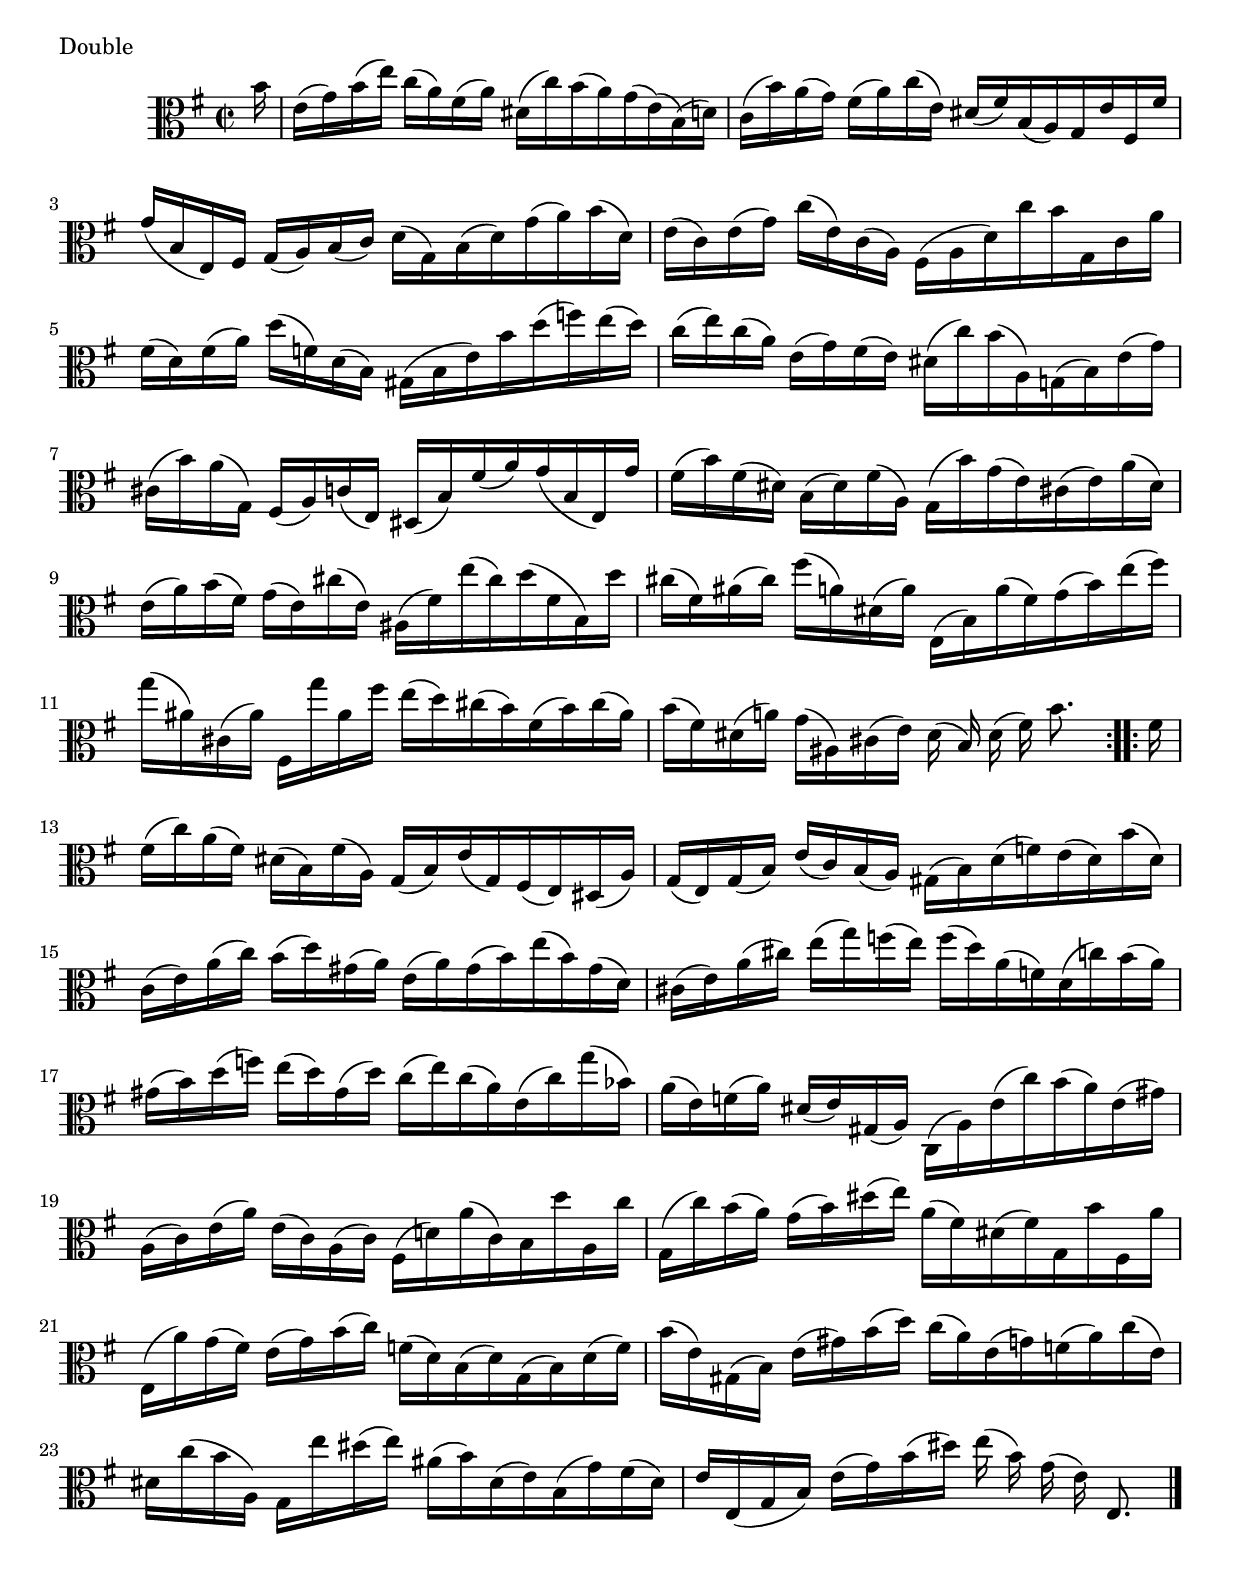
\version "2.16.0"

% Movement 2, Double

\version "2.24.3"

iiA =  {
  fis''16 |
  b'16(   d''16)  fis''16(   b''16)  g''16(   e''16)  cis''16(   e''16)  
  ais'16(   g''16)  fis''16(   e''16)  d''16(   b'16)(   fis'16)(   a'16)  |
  % 2
  g'16(   fis''16)  e''16(   d''16)  cis''16(   e''16)  g''16(   b'16)  
  ais'16(   cis''16)  fis'16(   e'16)  d'16  b'16  cis'16  cis''16  |
  % 3
  d''16(  fis'16   b16)  cis'16  d'16(   e'16)  fis'16(   g'16)
  a'16(   d'16)  fis'16(   a'16)  d''16(   e''16)  fis''16(   a'16)  |
  % 4
  b'16(   g'16)  b'16(   d''16)  g''16(   b'16)  g'16(   e'16)
  cis'16(  e'16   a'16)  g''16  fis''16  d'16  g'16  e''16  |
  % 5
  cis''16(   a'16)  cis''16(   e''16)  a''16(   c''16)  a'16(   fis'16)  
  dis'16(  fis'16   b'16)  fis''16  a''16(   c'''16)  b''16(   a''16) |
  % 6
  g''16(   b''16)  g''16(   e''16)  b'16(   d''16)  cis''16(   b'16)  
  ais'16(   g''16)  fis''16(   e'16)  d'!16(   fis'16)  b'16(   d''16)  |
  % 7
  gis'16(   fis''16)  e''16(   d'16)  cis'16(   e'16)  g'16(   b16)  
  ais16(   fis'16)  cis''16(   e''16)  d''16(  fis'16   b16)  d''16  |
  % 8
  cis''16(   fis''16)  cis''16(   ais'16)  fis'16(   ais'16)  cis''16(   e'16)
  d'16(   fis''16)  d''16(   b'16)  gis'16(   b'16)  e''16(   ais'16)  |
  % 9
  b'16(   e''16)  fis''16(   cis''16)  d''16(   b'16)  gis''16(   b'16)  
  eis'16(   cis''16)  b''16(   gis''16)  a''16(  cis''16   fis'16)  a''16  |
  % 10
  gis''16(   cis''16)  eis''16(   gis''16)  cis'''16(   e''16)  ais'16(   e''16)
  b16(   fis'16)  e''16(   cis''16)  d''16(   fis''16)  b''16(   cis'''16)  |
  % 11
  d'''16(   eis''16)  gis'16(   eis''16)  cis'16  d'''16 eis''16 cis'''16
  b''16(   a''16)  gis''16(   fis''16)  cis''16(   fis''16) gis''16(   eis''16)  |
  % 12
  fis''16(   cis''16)  ais'16(   e''!16)  d''16(   eis'16)  gis'16(   b'16)  
  ais'16(   fis'16)  ais'16(   cis''16)   \set autoBeaming = ##f fis''8.
    cis''16  |

  \set autoBeaming = ##t
  % 13
  cis''16(   g''16)  e''16(   cis''16)  ais'16(   fis'16)  cis''16(   e'16)
  d'16(   fis'16)  b'16(   d'16)  cis'16(   b16)  ais16(   e'16)  |
  % 14
  d'16(   b16)  d'16(   fis'16)  b'16(   g'16)  fis'16(   e'16)
  dis'16(   fis'16)  a'16(   c''16)  b'16(   a'16)  fis''16(   a'16)  |
  % 15
  g'16(   b'16)  e''16(   g''16)  fis''16(   a''16)  dis''16(   e''16)  
  b'16(   e''16)  dis''16(   fis''16)  b''16(   fis''16)  dis''16(   a'16)  |
  % 16
  gis'16(   b'16)  e''16(   gis''16)  b''16(   d'''16)  c'''16(   b''16)  
  c'''16(   a''16)  e''16(   c''16)  a'16(   g''16)  fis''16(   e''16)  |
  % 17
  dis''16(   fis''16)  a''16(   c'''16)  b''16(   a''16)  dis''16(   a''16)
  g''16(   b''16)  g''16(   e''16)  b'16(   g''16)  d'''16(   f''16)  |
  % 18
  e''16(   b'16)  c''16(   e''16)  ais'16(   b'16)  dis'16(   e'16)
  g16(   e'16)  b'16(   g''16)  fis''16(   e''16)  b'16(   dis''16)  |
  % 19
  e'16(   g'16)  b'16(   e''16)  b'16(   g'16)  e'16(   g'16)
  cis'16(   a'!16)  e''16(   g'16)  fis'16  a''16  e'16  g''16  |
  % 20
  d'16(   g''16)  fis''16(   e''16)  d''16(   fis''16)  ais''16(   b''16) 
  e''16(   cis''16)  ais'16(   cis''16)  d'16  fis''16  cis'16  e''16  |
  % 21
  b16(   e''16)  d''16(   cis''16)  b'16(   d''16)  fis''16(   g''16)  
  c''16(   a'16)  fis'16(   a'16)  d'16(   fis'16)  a'16(   c''16)  |
  % 22
  fis''16(   b'16)  dis'16(   fis'16)  b'16(   dis''16)  fis''16(   a''16)
  g''16(   e''16)  b'16(   d''16)  c''16(   e''16)  g''16(   b'16) |
  % 23
  ais'16  g''16(  fis''16   e'16)  d'16  b''16  ais''16(   b''16)  
  eis''16(   fis''16)  ais'16(   b'16)  fis'16(   d''16)  cis''16(   ais'16)  |
  % 24
  b'16  b16(  d'16   fis'16)  b'16(   d''16)  fis''16(   ais''16)  
  b''16(   fis''16)  d''16(   b'16)  b8.
} 

iiStaff = \context Staff <<
  \context Voice=A \iiA
>>


iiViolaGlobal =   {
  \clef "alto"
  \key g\major

  % Time signature: To get the right C symbol, we need 2/2,
  % then baseMoment needs to be modified to group notes correctly.
  \time 2/2
  \set Timing.baseMoment = #(ly:make-moment 1 4)

  \repeat "volta" 2 {
    \partial 16
    s16 | s1*11 | s16*15 
  }
  \repeat "volta" 2 {
    s16 | s1*11 | s16*15 \bar "|."
  }
}

iiViolaScripts =  {
}

iiViolaStaff =  \context Staff <<
   \transpose c' f \iiStaff
  \iiViolaGlobal
  \iiViolaScripts
>>

\score {
  \iiViolaStaff
  \layout { }
  
  \midi {
    \tempo 4 = 76
    }


  \header {
    piece = "Double"
    opus = ""
  }
}

